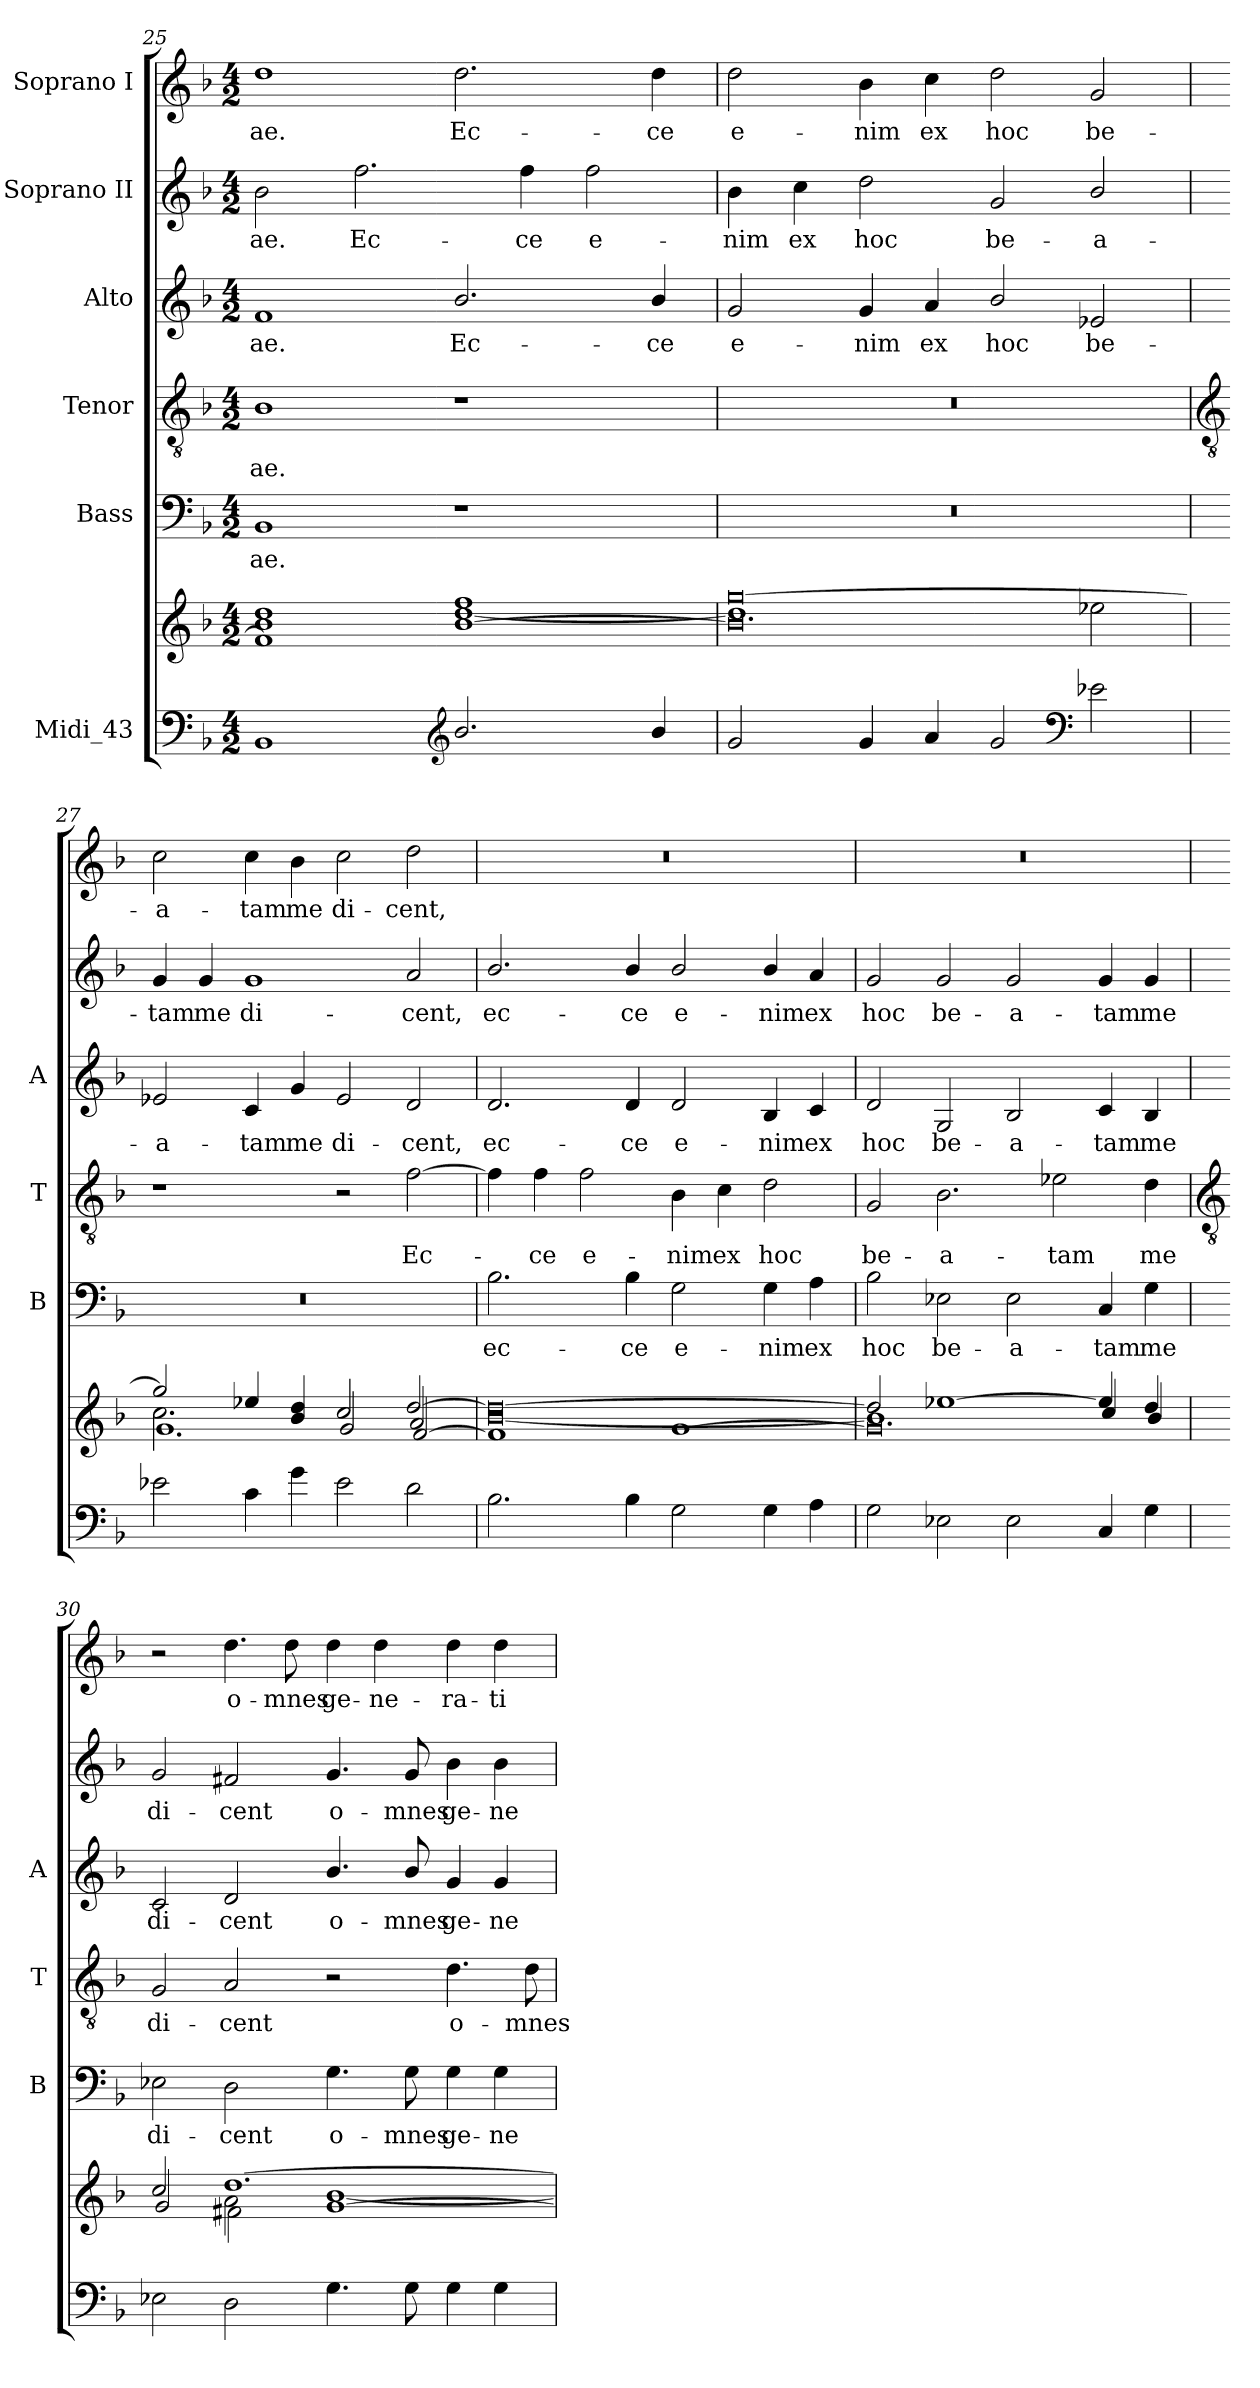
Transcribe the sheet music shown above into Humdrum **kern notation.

**kern	**kern	**kern	**text	**kern	**text	**kern	**text	**kern	**text	**kern	**text
*part6	*part6	*part5	*part5	*part4	*part4	*part3	*part3	*part2	*part2	*part1	*part1
*staff7	*staff6	*staff5	*staff5	*staff4	*staff4	*staff3	*staff3	*staff2	*staff2	*staff1	*staff1
*I"Midi_43	*	*I"Bass	*	*I"Tenor	*	*I"Alto	*	*I"Soprano II	*	*I"Soprano I	*
*	*	*I'B	*	*I'T	*	*I'A	*	*	*	*	*
*clefF4	*clefG2	*clefF4	*	*clefGv2	*	*clefG2	*	*clefG2	*	*clefG2	*
*k[b-]	*k[b-]	*k[b-]	*	*k[b-]	*	*k[b-]	*	*k[b-]	*	*k[b-]	*
*F:	*F:	*F:	*	*F:	*	*F:	*	*F:	*	*F:	*
*M4/2	*M4/2	*M4/2	*	*M4/2	*	*M4/2	*	*M4/2	*	*M4/2	*
=25	=25	=25	=25	=25	=25	=25	=25	=25	=25	=25	=25
*	*^	*	*	*	*	*	*	*	*	*	*
*	*	*^	*	*	*	*	*	*	*	*	*	*
!	!	!	!	!	!LO:LY:b	!	!LO:LY:b	!	!LO:LY:b	!	!LO:LY:b	!	!LO:LY:b
1BB-	1dd/	1b-/	1f\]	1BB-	-ae.	1B-	-ae.	1f	-ae.	2b-	ae.	1dd	-ae.
!	!	!	!	!	!	!	!	!	!	!	!LO:LY:b	!	!
.	.	.	.	.	.	.	.	.	.	2.ff	Ec-	.	.
*clefG2	*	*	*	*	*	*	*	*	*	*	*	*	*
!	!	!	!	!	!	!	!	!	!LO:LY:b	!	!	!	!LO:LY:b
2.b-/	1ff\	[1dd\	[1b-\	1r	.	1r	.	2.b-/	Ec-	.	.	2.dd	Ec-
!	!	!	!	!	!	!	!	!	!	!	!LO:LY:b	!	!
.	.	.	.	.	.	.	.	.	.	4ff	-ce	.	.
!	!	!	!	!	!	!	!	!	!	!	!LO:LY:b	!	!
.	.	.	.	.	.	.	.	.	.	2ff	e-	.	.
!	!	!	!	!	!	!	!	!	!LO:LY:b	!	!	!	!LO:LY:b
4b-/	.	.	.	.	.	.	.	4b-/	-ce	.	.	4dd	-ce
=26	=26	=26	=26	=26	=26	=26	=26	=26	=26	=26	=26	=26	=26
!	!	!	!	!	!	!	!	!	!LO:LY:b	!	!LO:LY:b	!	!LO:LY:b
2g	[0gg/	1.dd\]	0b-\]	0r	.	0r	.	2g	e-	4b-	-nim	2dd	e-
!	!	!	!	!	!	!	!	!	!	!	!LO:LY:b	!	!
.	.	.	.	.	.	.	.	.	.	4cc	ex	.	.
!	!	!	!	!	!	!	!	!	!LO:LY:b	!	!LO:LY:b	!	!LO:LY:b
4g	.	.	.	.	.	.	.	4g	-nim	2dd	hoc	4b-	-nim
!	!	!	!	!	!	!	!	!	!LO:LY:b	!	!	!	!LO:LY:b
4a	.	.	.	.	.	.	.	4a	ex	.	.	4cc	ex
!	!	!	!	!	!	!	!	!	!LO:LY:b	!	!LO:LY:b	!	!LO:LY:b
2g	.	.	.	.	.	.	.	2b-/	hoc	2g	be-	2dd	hoc
*clefF4	*	*	*	*	*	*	*	*	*	*	*	*	*
!	!	!	!	!	!	!	!	!	!LO:LY:b	!	!LO:LY:b	!	!LO:LY:b
2e-X	.	2ee-X\	.	.	.	.	.	2e-X	be-	2b-/	-a-	2g	be-
!!LO:LB:g=z
=27	=27	=27	=27	=27	=27	=27	=27	=27	=27	=27	=27	=27	=27
*	*	*	*	*	*	*clefGv2	*	*	*	*	*	*	*
!	!	!	!	!	!	!	!	!	!LO:LY:b	!	!LO:LY:b	!	!LO:LY:b
2e-X	2gg/]	2.cc\	1.g\	0r	.	1r	.	2e-X	-a-	4g	-tam	2cc	-a-
!	!	!	!	!	!	!	!	!	!	!	!LO:LY:b	!	!
.	.	.	.	.	.	.	.	.	.	4g	me	.	.
!	!	!	!	!	!	!	!	!	!LO:LY:b	!	!LO:LY:b	!	!LO:LY:b
4c	4ee-X/	.	.	.	.	.	.	4c	-tam	1g	di-	4cc	-tam
!	!	!	!	!	!	!	!	!	!LO:LY:b	!	!	!	!LO:LY:b
4g	4b-/ 4dd/	4ryy	.	.	.	.	.	4g	me	.	.	4b-	me
!	!	!	!	!	!	!	!	!	!LO:LY:b	!	!	!	!LO:LY:b
2e-	2cc/	2g/	.	.	.	2r	.	2e-	di-	.	.	2cc	di-
!	!	!	!	!	!	!	!LO:LY:b	!	!LO:LY:b	!	!LO:LY:b	!	!LO:LY:b
2d	[2dd/	2a/	[2f/	.	.	[2f	Ec-	2d	-cent,	2a	-cent,	2dd	-cent,
=28	=28	=28	=28	=28	=28	=28	=28	=28	=28	=28	=28	=28	=28
!	!	!	!	!	!LO:LY:b	!	!	!	!LO:LY:b	!	!LO:LY:b	!	!
2.B-	0dd/_	[0b-\	1f\]	2.B-	ec-	4f]	.	2.d	ec-	2.b-/	ec-	0r	.
!	!	!	!	!	!	!	!LO:LY:b	!	!	!	!	!	!
.	.	.	.	.	.	4f	ce	.	.	.	.	.	.
!	!	!	!	!	!	!	!LO:LY:b	!	!	!	!	!	!
.	.	.	.	.	.	2f	e-	.	.	.	.	.	.
!	!	!	!	!	!LO:LY:b	!	!	!	!LO:LY:b	!	!LO:LY:b	!	!
4B-	.	.	.	4B-	-ce	.	.	4d	-ce	4b-/	-ce	.	.
!	!	!	!	!	!LO:LY:b	!	!LO:LY:b	!	!LO:LY:b	!	!LO:LY:b	!	!
2G	.	.	[1g\	2G	e-	4B-	-nim	2d	e-	2b-/	e-	.	.
!	!	!	!	!	!	!	!LO:LY:b	!	!	!	!	!	!
.	.	.	.	.	.	4c	ex	.	.	.	.	.	.
!	!	!	!	!	!LO:LY:b	!	!LO:LY:b	!	!LO:LY:b	!	!LO:LY:b	!	!
4G	.	.	.	4G	-nim	2d	hoc	4B-	-nim	4b-/	-nim	.	.
!	!	!	!	!	!LO:LY:b	!	!	!	!LO:LY:b	!	!LO:LY:b	!	!
4A	.	.	.	4A	ex	.	.	4c	ex	4a	ex	.	.
=29	=29	=29	=29	=29	=29	=29	=29	=29	=29	=29	=29	=29	=29
!	!	!	!	!	!LO:LY:b	!	!LO:LY:b	!	!LO:LY:b	!	!LO:LY:b	!	!
2G	2dd/]	1.b-\]	0g\]	2B-	hoc	2G	be-	2d	hoc	2g	hoc	0r	.
!	!	!	!	!	!LO:LY:b	!	!LO:LY:b	!	!LO:LY:b	!	!LO:LY:b	!	!
2E-X	[1ee-X/	.	.	2E-X	be-	2.B-	-a-	2G	be-	2g	be-	.	.
!	!	!	!	!	!LO:LY:b	!	!	!	!LO:LY:b	!	!LO:LY:b	!	!
2E-	.	.	.	2E-	-a-	.	.	2B-	-a-	2g	-a-	.	.
!	!	!	!	!	!	!	!LO:LY:b	!	!	!	!	!	!
.	.	.	.	.	.	2e-X	-tam	.	.	.	.	.	.
!	!	!	!	!	!LO:LY:b	!	!	!	!LO:LY:b	!	!LO:LY:b	!	!
4C	4ee-/]	4cc/	.	4C	-tam	.	.	4c	-tam	4g	-tam	.	.
!	!	!	!	!	!LO:LY:b	!	!LO:LY:b	!	!LO:LY:b	!	!LO:LY:b	!	!
4G	4dd/	4b-/	.	4G	me	4d	me	4B-	me	4g	me	.	.
!!LO:LB:g=z
=30	=30	=30	=30	=30	=30	=30	=30	=30	=30	=30	=30	=30	=30
*	*	*	*	*	*	*clefGv2	*	*	*	*	*	*	*
!	!	!	!	!	!LO:LY:b	!	!LO:LY:b	!	!LO:LY:b	!	!LO:LY:b	!	!
2E-X	2cc/	2g/	2ryy	2E-X	di-	2G	di-	2c	di-	2g	di-	2r	.
!	!	!	!	!	!LO:LY:b	!	!LO:LY:b	!	!LO:LY:b	!	!LO:LY:b	!	!LO:LY:b
2D	[1.dd/	2a\	2f#X\	2D	-cent	2A	-cent	2d	-cent	2f#X	-cent	4.dd	o-
!	!	!	!	!	!	!	!	!	!	!	!	!	!LO:LY:b
.	.	.	.	.	.	.	.	.	.	.	.	8dd	-mnes
!	!	!	!	!	!LO:LY:b	!	!	!	!LO:LY:b	!	!LO:LY:b	!	!LO:LY:b
4.G	.	[1b-\	[1g\	4.G	o-	2r	.	4.b-/	o-	4.g	o-	4dd	ge-
!	!	!	!	!	!	!	!	!	!	!	!	!	!LO:LY:b
.	.	.	.	.	.	.	.	.	.	.	.	4dd	-ne-
!	!	!	!	!	!LO:LY:b	!	!	!	!LO:LY:b	!	!LO:LY:b	!	!
8G	.	.	.	8G	-mnes	.	.	8b-/	-mnes	8g	-mnes	.	.
!	!	!	!	!	!LO:LY:b	!	!LO:LY:b	!	!LO:LY:b	!	!LO:LY:b	!	!LO:LY:b
4G	.	.	.	4G	ge-	4.d	o-	4g	ge-	4b-	ge-	4dd	-ra-
!	!	!	!	!	!LO:LY:b	!	!	!	!LO:LY:b	!	!LO:LY:b	!	!LO:LY:b
4G	.	.	.	4G	-ne-	.	.	4g	-ne-	4b-	-ne-	4dd	-ti-
!	!	!	!	!	!	!	!LO:LY:b	!	!	!	!	!	!
.	.	.	.	.	.	8d	-mnes	.	.	.	.	.	.
*	*v	*v	*v	*	*	*	*	*	*	*	*	*	*
=	=	=	=	=	=	=	=	=	=	=	=
*-	*-	*-	*-	*-	*-	*-	*-	*-	*-	*-	*-
